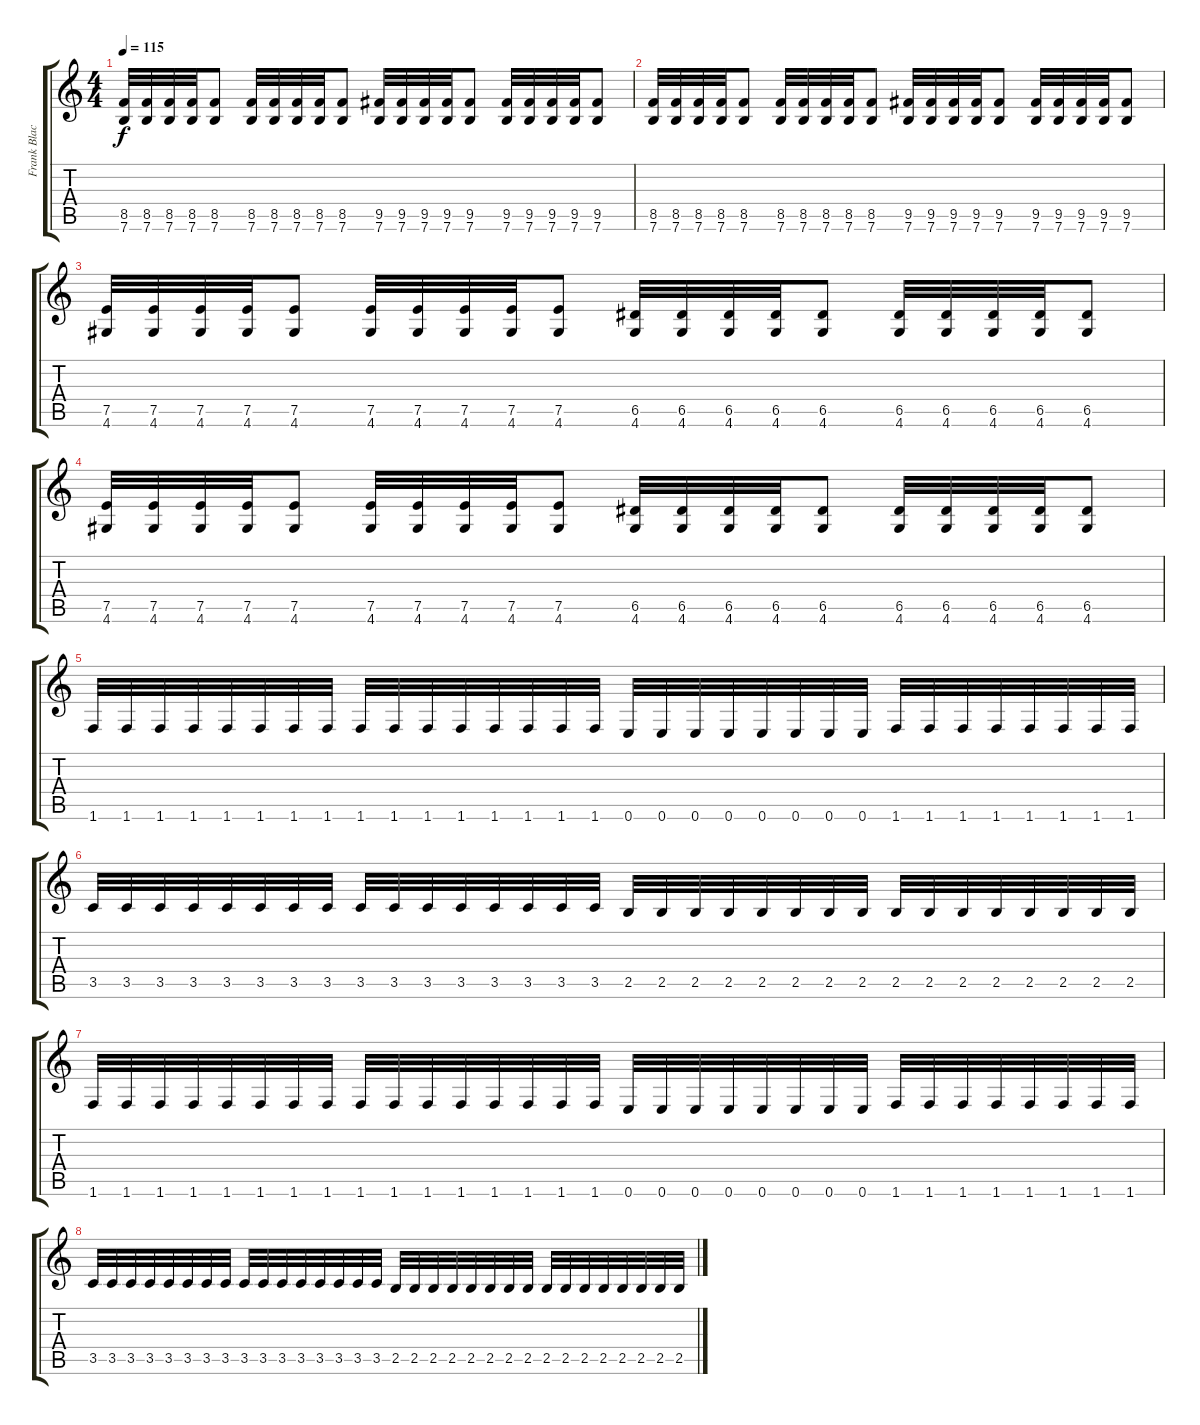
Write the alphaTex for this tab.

\track ("Frank Blackfire (Rhythm guitar)" "Frank Blac") {instrument distortionguitar}
\staff {score tabs}
\tuning (E4 B3 G3 D3 A2 E2) {hide}
\ts (4 4)
\tempo 115
\clef g2
\ks c
(8.5 7.6).32{dy f balance 8} (8.5 7.6).32 (8.5 7.6).32 (8.5 7.6).32 (8.5 7.6).8 (8.5 7.6).32 (8.5 7.6).32 (8.5 7.6).32 (8.5 7.6).32 (8.5 7.6).8 (9.5 7.6).32 (9.5 7.6).32 (9.5 7.6).32 (9.5 7.6).32 (9.5 7.6).8 (9.5 7.6).32 (9.5 7.6).32 (9.5 7.6).32 (9.5 7.6).32 (9.5 7.6).8 |
(8.5 7.6).32 (8.5 7.6).32 (8.5 7.6).32 (8.5 7.6).32 (8.5 7.6).8 (8.5 7.6).32 (8.5 7.6).32 (8.5 7.6).32 (8.5 7.6).32 (8.5 7.6).8 (9.5 7.6).32 (9.5 7.6).32 (9.5 7.6).32 (9.5 7.6).32 (9.5 7.6).8 (9.5 7.6).32 (9.5 7.6).32 (9.5 7.6).32 (9.5 7.6).32 (9.5 7.6).8 |
(7.5 4.6).32 (7.5 4.6).32 (7.5 4.6).32 (7.5 4.6).32 (7.5 4.6).8 (7.5 4.6).32 (7.5 4.6).32 (7.5 4.6).32 (7.5 4.6).32 (7.5 4.6).8 (6.5 4.6).32 (6.5 4.6).32 (6.5 4.6).32 (6.5 4.6).32 (6.5 4.6).8 (6.5 4.6).32 (6.5 4.6).32 (6.5 4.6).32 (6.5 4.6).32 (6.5 4.6).8 |
(7.5 4.6).32 (7.5 4.6).32 (7.5 4.6).32 (7.5 4.6).32 (7.5 4.6).8 (7.5 4.6).32 (7.5 4.6).32 (7.5 4.6).32 (7.5 4.6).32 (7.5 4.6).8 (6.5 4.6).32 (6.5 4.6).32 (6.5 4.6).32 (6.5 4.6).32 (6.5 4.6).8 (6.5 4.6).32 (6.5 4.6).32 (6.5 4.6).32 (6.5 4.6).32 (6.5 4.6).8 |
1.6.32 1.6.32 1.6.32 1.6.32 1.6.32 1.6.32 1.6.32 1.6.32 1.6.32 1.6.32 1.6.32 1.6.32 1.6.32 1.6.32 1.6.32 1.6.32 0.6.32 0.6.32 0.6.32 0.6.32 0.6.32 0.6.32 0.6.32 0.6.32 1.6.32 1.6.32 1.6.32 1.6.32 1.6.32 1.6.32 1.6.32 1.6.32 |
3.5.32 3.5.32 3.5.32 3.5.32 3.5.32 3.5.32 3.5.32 3.5.32 3.5.32 3.5.32 3.5.32 3.5.32 3.5.32 3.5.32 3.5.32 3.5.32 2.5.32 2.5.32 2.5.32 2.5.32 2.5.32 2.5.32 2.5.32 2.5.32 2.5.32 2.5.32 2.5.32 2.5.32 2.5.32 2.5.32 2.5.32 2.5.32 |
1.6.32 1.6.32 1.6.32 1.6.32 1.6.32 1.6.32 1.6.32 1.6.32 1.6.32 1.6.32 1.6.32 1.6.32 1.6.32 1.6.32 1.6.32 1.6.32 0.6.32 0.6.32 0.6.32 0.6.32 0.6.32 0.6.32 0.6.32 0.6.32 1.6.32 1.6.32 1.6.32 1.6.32 1.6.32 1.6.32 1.6.32 1.6.32 |
3.5.32 3.5.32 3.5.32 3.5.32 3.5.32 3.5.32 3.5.32 3.5.32 3.5.32 3.5.32 3.5.32 3.5.32 3.5.32 3.5.32 3.5.32 3.5.32 2.5.32 2.5.32 2.5.32 2.5.32 2.5.32 2.5.32 2.5.32 2.5.32 2.5.32 2.5.32 2.5.32 2.5.32 2.5.32 2.5.32 2.5.32 2.5.32
